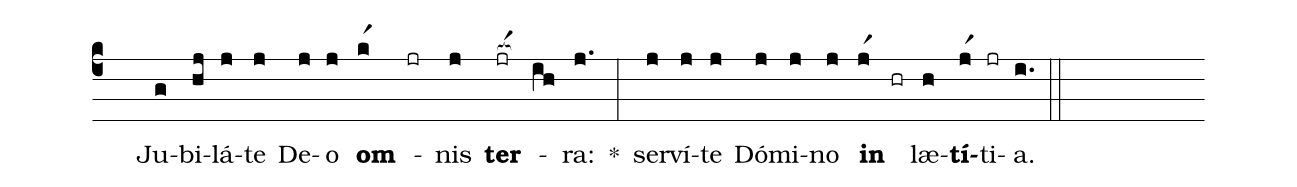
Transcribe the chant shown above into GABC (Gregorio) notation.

%%
(c4)
( )Ju(g)bi(hj)lá(j)te(j) De(j)o(j) <b>om</b>(kr1) -(jr) nis(j) <b>ter</b>(jr[ocba:1{]) -(ih[ocba:1}]) ra:(j.) *(:)
ser(j)ví(j)te(j) Dó(j)mi(j)no(j) <b>in</b>(jr1)  (hr) læ(h)<b>tí</b>(jr1)ti(jr)a.(i.) (::)
